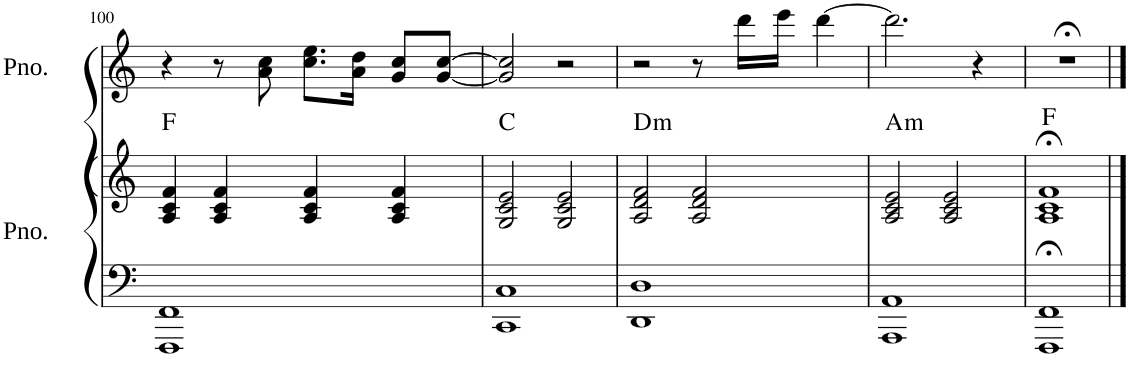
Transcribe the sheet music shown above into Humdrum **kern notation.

**kern	**kern	**harte	**kern
*part2	*part2	*part2	*part1
*staff3	*staff2	*	*staff1
*I"Piano	*	*	*I"Piano
*I'Pno.	*	*	*I'Pno.
!!LO:PB:g=z
*clefF4	*clefG2	*	*clefG2
*k[]	*k[]	*	*k[]
*M4/4	*M4/4	*	*M4/4
=100	=100	=100	=100
1FFF 1FF	4A/ 4c/ 4f/	F:maj	4r
.	4A/ 4c/ 4f/	.	8r
.	.	.	8a\ 8cc\
.	4A/ 4c/ 4f/	.	8.cc\ 8.ee\L
.	.	.	16a\ 16dd\Jk
.	4A/ 4c/ 4f/	.	8g/ 8cc/L
.	.	.	[8g/ [8cc/J
=101	=101	=101	=101
1CC 1C	2G/ 2c/ 2e/	C:maj	2g/] 2cc/]
.	2G/ 2c/ 2e/	.	2r
=102	=102	=102	=102
!	!	!LO:H:kt=m	!
1DD 1D	2A/ 2d/ 2f/	D:min	2r
.	2A/ 2d/ 2f/	.	8r
.	.	.	16ddd\LL
.	.	.	16eee\JJ
.	.	.	[4ddd\
=103	=103	=103	=103
!	!	!LO:H:kt=m	!
1AAA 1AA	2A/ 2c/ 2e/	A:min	2.ddd\]
.	2A/ 2c/ 2e/	.	.
.	.	.	4r
=104	=104	=104	=104
1FFF;< 1FF;<	1A;< 1c;< 1f;<	F:maj	1r;<
==	==	==	==
*-	*-	*-	*-
